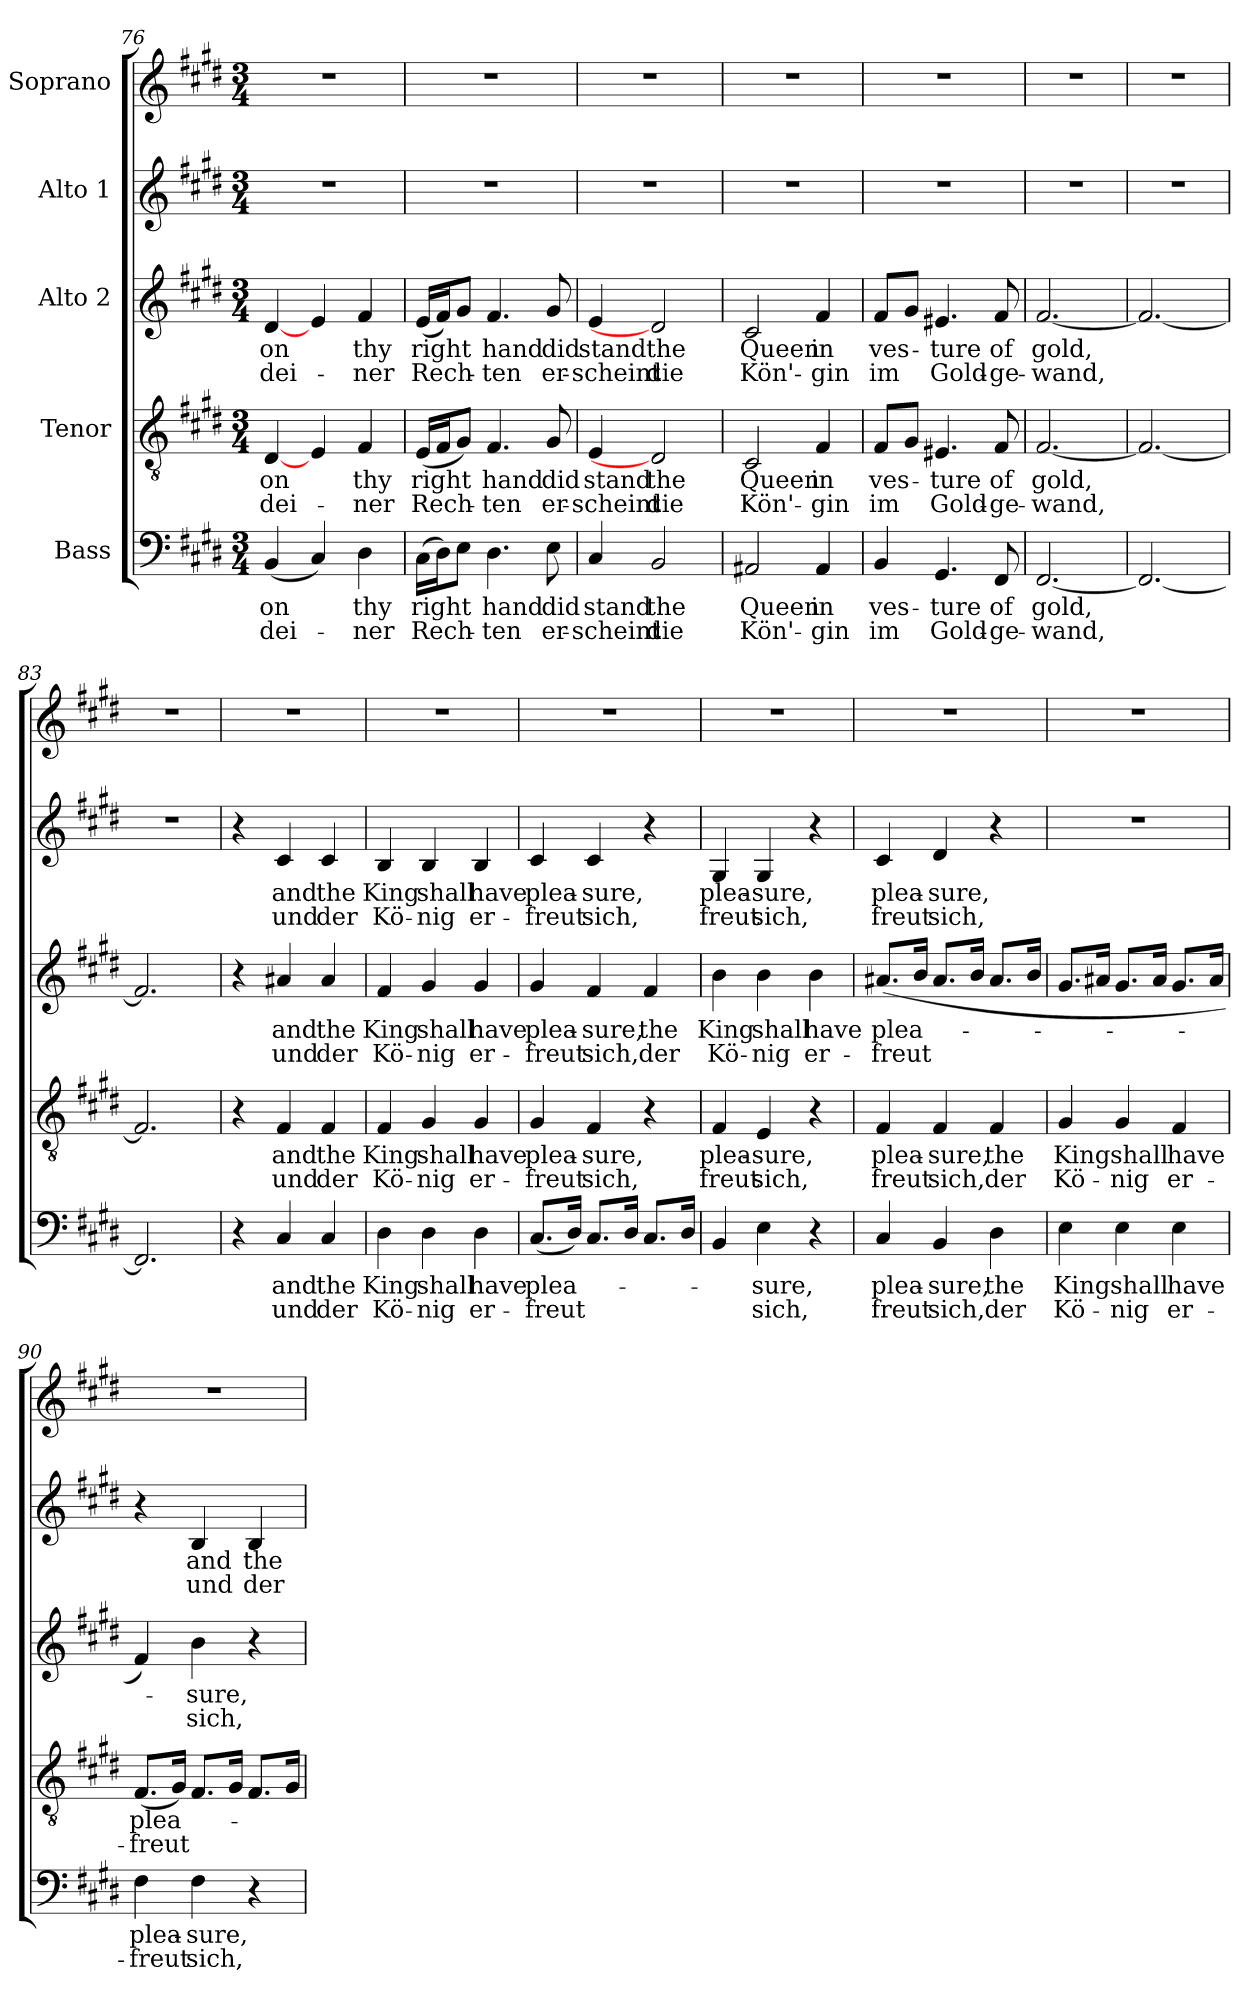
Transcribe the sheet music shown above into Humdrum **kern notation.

**kern	**text	**text	**kern	**text	**text	**kern	**text	**text	**kern	**text	**text	**kern
*part5	*part5	*part5	*part4	*part4	*part4	*part3	*part3	*part3	*part2	*part2	*part2	*part1
*staff5	*staff5	*staff5	*staff4	*staff4	*staff4	*staff3	*staff3	*staff3	*staff2	*staff2	*staff2	*staff1
*I"Bass	*	*	*I"Tenor	*	*	*I"Alto 2	*	*	*I"Alto 1	*	*	*I"Soprano
*clefF4	*	*	*clefGv2	*	*	*clefG2	*	*	*clefG2	*	*	*clefG2
*k[f#c#g#d#]	*	*	*k[f#c#g#d#]	*	*	*k[f#c#g#d#]	*	*	*k[f#c#g#d#]	*	*	*k[f#c#g#d#]
*E:	*	*	*E:	*	*	*E:	*	*	*E:	*	*	*E:
*M3/4	*	*	*M3/4	*	*	*M3/4	*	*	*M3/4	*	*	*M3/4
=76	=76	=76	=76	=76	=76	=76	=76	=76	=76	=76	=76	=76
!	!LO:LY:b	!LO:LY:b	!	!LO:LY:b	!LO:LY:b	!	!LO:LY:b	!LO:LY:b	!	!	!	!
(<4BB/	-on	dei-	[4D#/	-on	dei-	[4d#/	-on	dei-	2.r	.	.	2.r
4C#/)	.	.	4E/	.	.	4e/	.	.	.	.	.	.
!	!LO:LY:b	!LO:LY:b	!	!LO:LY:b	!LO:LY:b	!	!LO:LY:b	!LO:LY:b	!	!	!	!
4D#\	thy	-ner	4F#/	thy	-ner	4f#/	thy	-ner	.	.	.	.
=77	=77	=77	=77	=77	=77	=77	=77	=77	=77	=77	=77	=77
!	!LO:LY:b	!LO:LY:b	!	!LO:LY:b	!LO:LY:b	!	!LO:LY:b	!LO:LY:b	!	!	!	!
(>16C#\LL	right	Rech-	(<16E/LL	right	Rech-	(<16e/LL	right	Rech-	2.r	.	.	2.r
16D#\J)	.	.	16F#/J	.	.	16f#/J)	.	.	.	.	.	.
8E\J	.	.	8G#/J)	.	.	8g#/J	.	.	.	.	.	.
!	!LO:LY:b	!LO:LY:b	!	!LO:LY:b	!LO:LY:b	!	!LO:LY:b	!LO:LY:b	!	!	!	!
4.D#\	hand	-ten	4.F#/	hand	-ten	4.f#/	hand	-ten	.	.	.	.
!	!LO:LY:b	!LO:LY:b	!	!LO:LY:b	!LO:LY:b	!	!LO:LY:b	!LO:LY:b	!	!	!	!
8E\	did	er-	8G#/	did	er-	8g#/	did	er-	.	.	.	.
=78	=78	=78	=78	=78	=78	=78	=78	=78	=78	=78	=78	=78
!	!LO:LY:b	!LO:LY:b	!	!LO:LY:b	!LO:LY:b	!	!LO:LY:b	!LO:LY:b	!	!	!	!
4C#/	stand	-scheint	4E/	stand	-scheint	4e/	stand	-scheint	2.r	.	.	2.r
!	!LO:LY:b	!LO:LY:b	!	!LO:LY:b	!LO:LY:b	!	!LO:LY:b	!LO:LY:b	!	!	!	!
2BB/	the	die	2D#/]	the	die	2d#/]	the	die	.	.	.	.
=79	=79	=79	=79	=79	=79	=79	=79	=79	=79	=79	=79	=79
!	!LO:LY:b	!LO:LY:b	!	!LO:LY:b	!LO:LY:b	!	!LO:LY:b	!LO:LY:b	!	!	!	!
2AA#X/	Queen	Kön'-	2C#/	Queen	Kön'-	2c#/	Queen	Kön'-	2.r	.	.	2.r
!	!LO:LY:b	!LO:LY:b	!	!LO:LY:b	!LO:LY:b	!	!LO:LY:b	!LO:LY:b	!	!	!	!
4AA#/	in	-gin	4F#/	in	-gin	4f#/	in	-gin	.	.	.	.
=80	=80	=80	=80	=80	=80	=80	=80	=80	=80	=80	=80	=80
!	!LO:LY:b	!LO:LY:b	!	!LO:LY:b	!LO:LY:b	!	!LO:LY:b	!LO:LY:b	!	!	!	!
4BB/	ves-	im	8F#/L	ves-	im	8f#/L	ves-	im	2.r	.	.	2.r
.	.	.	8G#/J	.	.	8g#/J	.	.	.	.	.	.
!	!LO:LY:b	!LO:LY:b	!	!LO:LY:b	!LO:LY:b	!	!LO:LY:b	!LO:LY:b	!	!	!	!
4.GG#/	-ture	Gold-	4.E#X/	-ture	Gold-	4.e#X/	-ture	Gold-	.	.	.	.
!	!LO:LY:b	!LO:LY:b	!	!LO:LY:b	!LO:LY:b	!	!LO:LY:b	!LO:LY:b	!	!	!	!
8FF#/	of	-ge-	8F#/	of	-ge-	8f#/	of	-ge-	.	.	.	.
=81	=81	=81	=81	=81	=81	=81	=81	=81	=81	=81	=81	=81
!	!LO:LY:b	!LO:LY:b	!	!LO:LY:b	!LO:LY:b	!	!LO:LY:b	!LO:LY:b	!	!	!	!
[2.FF#/	gold,	-wand,	[2.F#/	gold,	-wand,	[2.f#/	gold,	-wand,	2.r	.	.	2.r
=82	=82	=82	=82	=82	=82	=82	=82	=82	=82	=82	=82	=82
2.FF#/_	.	.	2.F#/_	.	.	2.f#/_	.	.	2.r	.	.	2.r
=83	=83	=83	=83	=83	=83	=83	=83	=83	=83	=83	=83	=83
2.FF#/]	.	.	2.F#/]	.	.	2.f#/]	.	.	2.r	.	.	2.r
=84	=84	=84	=84	=84	=84	=84	=84	=84	=84	=84	=84	=84
4r	.	.	4r	.	.	4r	.	.	4r	.	.	2.r
!	!LO:LY:b	!LO:LY:b	!	!LO:LY:b	!LO:LY:b	!	!LO:LY:b	!LO:LY:b	!	!LO:LY:b	!LO:LY:b	!
4C#/	and	und	4F#/	and	und	4a#X/	and	und	4c#/	and	und	.
!	!LO:LY:b	!LO:LY:b	!	!LO:LY:b	!LO:LY:b	!	!LO:LY:b	!LO:LY:b	!	!LO:LY:b	!LO:LY:b	!
4C#/	the	der	4F#/	the	der	4a#/	the	der	4c#/	the	der	.
!!LO:PB:g=z
=85	=85	=85	=85	=85	=85	=85	=85	=85	=85	=85	=85	=85
!	!LO:LY:b	!LO:LY:b	!	!LO:LY:b	!LO:LY:b	!	!LO:LY:b	!LO:LY:b	!	!LO:LY:b	!LO:LY:b	!
4D#\	King	Kö-	4F#/	King	Kö-	4f#/	King	Kö-	4B/	King	Kö-	2.r
!	!LO:LY:b	!LO:LY:b	!	!LO:LY:b	!LO:LY:b	!	!LO:LY:b	!LO:LY:b	!	!LO:LY:b	!LO:LY:b	!
4D#\	shall	-nig	4G#/	shall	-nig	4g#/	shall	-nig	4B/	shall	-nig	.
!	!LO:LY:b	!LO:LY:b	!	!LO:LY:b	!LO:LY:b	!	!LO:LY:b	!LO:LY:b	!	!LO:LY:b	!LO:LY:b	!
4D#\	have	er-	4G#/	have	er-	4g#/	have	er-	4B/	have	er-	.
=86	=86	=86	=86	=86	=86	=86	=86	=86	=86	=86	=86	=86
!	!LO:LY:b	!LO:LY:b	!	!LO:LY:b	!LO:LY:b	!	!LO:LY:b	!LO:LY:b	!	!LO:LY:b	!LO:LY:b	!
(<8.C#/L	plea-	-freut	4G#/	plea-	-freut	4g#/	plea-	-freut	4c#/	plea-	-freut	2.r
16D#/Jk)	.	.	.	.	.	.	.	.	.	.	.	.
!	!	!	!	!LO:LY:b	!LO:LY:b	!	!LO:LY:b	!LO:LY:b	!	!LO:LY:b	!LO:LY:b	!
8.C#/L	.	.	4F#/	-sure,	sich,	4f#/	-sure,	sich,	4c#/	-sure,	sich,	.
16D#/Jk	.	.	.	.	.	.	.	.	.	.	.	.
!	!	!	!	!	!	!	!LO:LY:b	!LO:LY:b	!	!	!	!
8.C#/L	.	.	4r	.	.	4f#/	the	der	4r	.	.	.
16D#/Jk	.	.	.	.	.	.	.	.	.	.	.	.
=87	=87	=87	=87	=87	=87	=87	=87	=87	=87	=87	=87	=87
!	!	!	!	!LO:LY:b	!LO:LY:b	!	!LO:LY:b	!LO:LY:b	!	!LO:LY:b	!LO:LY:b	!
4BB/	.	.	4F#/	plea-	freut	4b\	King	Kö-	4G#/	plea-	freut	2.r
!	!LO:LY:b	!LO:LY:b	!	!LO:LY:b	!LO:LY:b	!	!LO:LY:b	!LO:LY:b	!	!LO:LY:b	!LO:LY:b	!
4E\	-sure,	sich,	4E/	-sure,	sich,	4b\	shall	-nig	4G#/	-sure,	sich,	.
!	!	!	!	!	!	!	!LO:LY:b	!LO:LY:b	!	!	!	!
4r	.	.	4r	.	.	4b\	have	er-	4r	.	.	.
=88	=88	=88	=88	=88	=88	=88	=88	=88	=88	=88	=88	=88
!	!LO:LY:b	!LO:LY:b	!	!LO:LY:b	!LO:LY:b	!	!LO:LY:b	!LO:LY:b	!	!LO:LY:b	!LO:LY:b	!
4C#/	plea-	freut	4F#/	plea-	freut	(<8.a#X/L	plea-	-freut	4c#/	plea-	freut	2.r
.	.	.	.	.	.	16b/Jk	.	.	.	.	.	.
!	!LO:LY:b	!LO:LY:b	!	!LO:LY:b	!LO:LY:b	!	!	!	!	!LO:LY:b	!LO:LY:b	!
4BB/	-sure,	sich,	4F#/	-sure,	sich,	8.a#/L	.	.	4d#/	-sure,	sich,	.
.	.	.	.	.	.	16b/Jk	.	.	.	.	.	.
!	!LO:LY:b	!LO:LY:b	!	!LO:LY:b	!LO:LY:b	!	!	!	!	!	!	!
4D#\	the	der	4F#/	the	der	8.a#/L	.	.	4r	.	.	.
.	.	.	.	.	.	16b/Jk	.	.	.	.	.	.
=89	=89	=89	=89	=89	=89	=89	=89	=89	=89	=89	=89	=89
!	!LO:LY:b	!LO:LY:b	!	!LO:LY:b	!LO:LY:b	!	!	!	!	!	!	!
4E\	King	Kö-	4G#/	King	Kö-	8.g#/L	.	.	2.r	.	.	2.r
.	.	.	.	.	.	16a#X/Jk	.	.	.	.	.	.
!	!LO:LY:b	!LO:LY:b	!	!LO:LY:b	!LO:LY:b	!	!	!	!	!	!	!
4E\	shall	-nig	4G#/	shall	-nig	8.g#/L	.	.	.	.	.	.
.	.	.	.	.	.	16a#/Jk	.	.	.	.	.	.
!	!LO:LY:b	!LO:LY:b	!	!LO:LY:b	!LO:LY:b	!	!	!	!	!	!	!
4E\	have	er-	4F#/	have	er-	8.g#/L	.	.	.	.	.	.
.	.	.	.	.	.	16a#/Jk	.	.	.	.	.	.
=90	=90	=90	=90	=90	=90	=90	=90	=90	=90	=90	=90	=90
!	!LO:LY:b	!LO:LY:b	!	!LO:LY:b	!LO:LY:b	!	!	!	!	!	!	!
4F#\	plea-	-freut	(<8.F#/L	plea-	-freut	4f#/)	.	.	4r	.	.	2.r
.	.	.	16G#/Jk)	.	.	.	.	.	.	.	.	.
!	!LO:LY:b	!LO:LY:b	!	!	!	!	!LO:LY:b	!LO:LY:b	!	!LO:LY:b	!LO:LY:b	!
4F#\	-sure,	sich,	8.F#/L	.	.	4b\	-sure,	sich,	4B/	and	und	.
.	.	.	16G#/Jk	.	.	.	.	.	.	.	.	.
!	!	!	!	!	!	!	!	!	!	!LO:LY:b	!LO:LY:b	!
4r	.	.	8.F#/L	.	.	4r	.	.	4B/	the	der	.
.	.	.	16G#/Jk	.	.	.	.	.	.	.	.	.
=	=	=	=	=	=	=	=	=	=	=	=	=
*-	*-	*-	*-	*-	*-	*-	*-	*-	*-	*-	*-	*-
